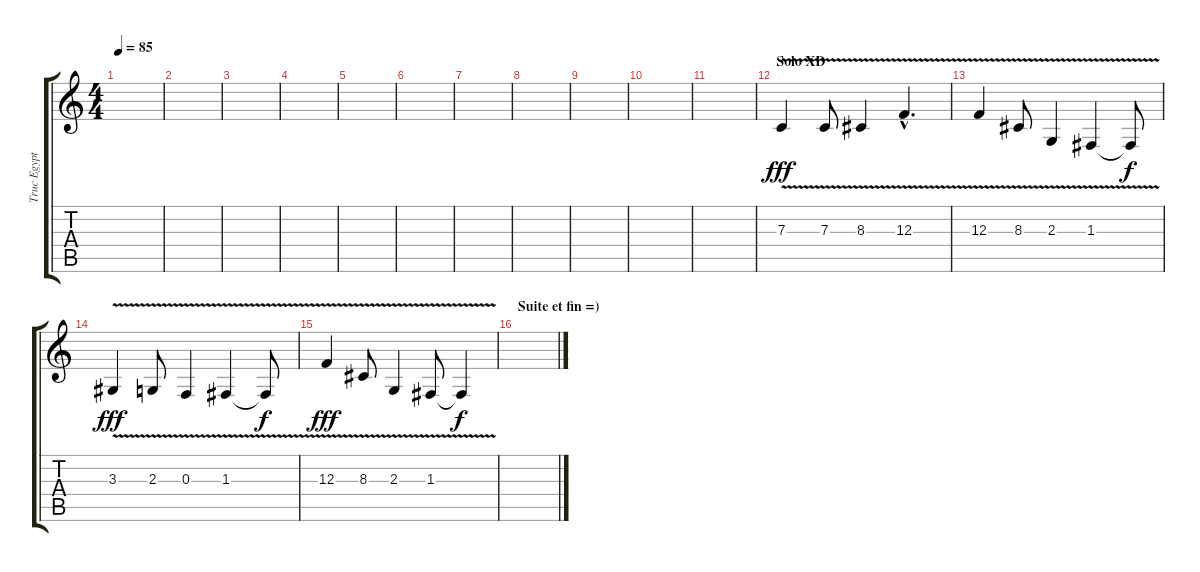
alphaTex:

\track ("Truc Egyptien" "Truc Egypt") {instrument koto}
\staff {score tabs}
\tuning (D4 A3 F3 C3 G2 C2) {hide}
\ts (4 4)
\tempo 85
\clef g2
\ks c
|
|
|
|
|
|
|
|
|
|
|
\section ("" "Solo XD")
7.3{v}.4{dy fff} 7.3{v}.8 8.3{v}.4 12.3{v hac}.4{d} |
12.3{v}.4 8.3{v}.8 2.3{v}.4 1.3{v}.4 1.3{t}.8{dy f} |
3.3{v}.4{dy fff} 2.3{v}.8 0.3{v}.4 1.3{v}.4 1.3{t}.8{dy f} |
12.3{v}.4{dy fff} 8.3{v}.8 2.3{v}.4 1.3{v}.8 1.3{t}.4{dy f} |
\section ("" "Suite et fin =)")
